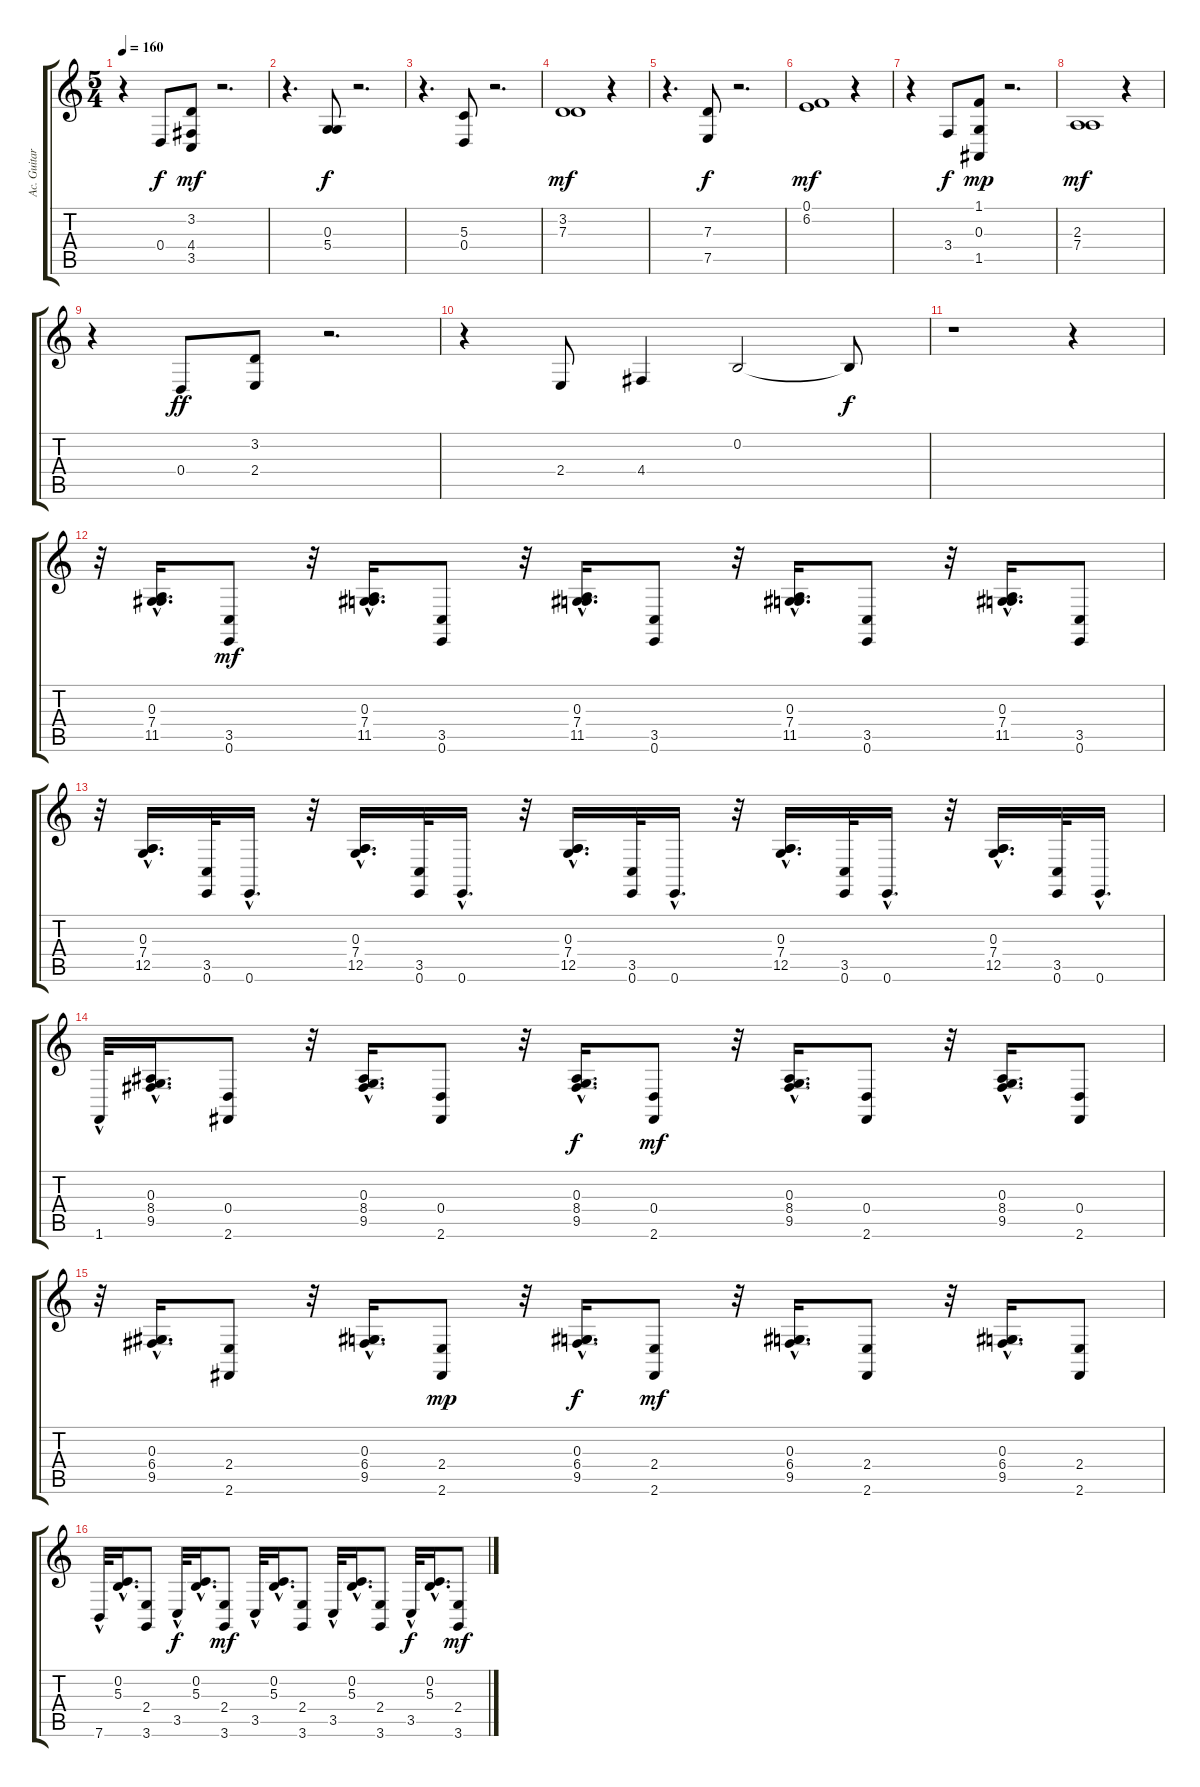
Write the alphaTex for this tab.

\track ("Ac. Guitar" "Ac. Guitar") {instrument acousticgrandpiano}
\staff {score tabs}
\tuning (E4 B3 G3 D3 A2 E2) {hide}
\ts (5 4)
\tempo 160
\clef g2
\ks c
r.4{dy mf} 0.4.8{dy f} (3.2 4.4 3.5).8{dy mf} r.2{d} |
r.4{d} (0.3 5.4).8{dy f} r.2{d} |
r.4{d} (5.3 0.4).8 r.2{d} |
(3.2 7.3).1{dy mf} r.4 |
r.4{d} (7.3 7.5).8{dy f} r.2{d} |
(0.1 6.2).1{dy mf} r.4 |
r.4 3.4.8{dy f} (1.1 0.3 1.5).8{dy mp} r.2{d} |
(2.3 7.4).1{dy mf} r.4 |
r.4 0.4.8{dy ff} (3.2 2.4).8 r.2{d} |
r.4 2.4.8 4.4.4 0.2.2 0.2{t}.8{dy f} |
r.1 r.4 |
r.32 (0.3{hac} 7.4{hac} 11.5{hac}).16{d} (3.5 0.6).8{dy mf} r.32 (0.3{hac} 7.4{hac} 11.5{hac}).16{d} (3.5 0.6).8 r.32 (0.3{hac} 7.4{hac} 11.5{hac}).16{d} (3.5 0.6).8 r.32 (0.3{hac} 7.4{hac} 11.5{hac}).16{d} (3.5 0.6).8 r.32 (0.3{hac} 7.4{hac} 11.5{hac}).16{d} (3.5 0.6).8 |
r.32 (0.3{hac} 7.4{hac} 12.5{hac}).16{d} (3.5 0.6).32 0.6{hac}.16{d} r.32 (0.3{hac} 7.4{hac} 12.5{hac}).16{d} (3.5 0.6).32 0.6{hac}.16{d} r.32 (0.3{hac} 7.4{hac} 12.5{hac}).16{d} (3.5 0.6).32 0.6{hac}.16{d} r.32 (0.3{hac} 7.4{hac} 12.5{hac}).16{d} (3.5 0.6).32 0.6{hac}.16{d} r.32 (0.3{hac} 7.4{hac} 12.5{hac}).16{d} (3.5 0.6).32 0.6{hac}.16{d} |
1.6{hac}.32 (0.3{hac} 8.4{hac} 9.5{hac}).16{d} (0.4 2.6).8 r.32 (0.3{hac} 8.4{hac} 9.5{hac}).16{d} (0.4 2.6).8 r.32 (0.3{hac} 8.4{hac} 9.5{hac}).16{d dy f} (0.4 2.6).8{dy mf} r.32 (0.3{hac} 8.4{hac} 9.5{hac}).16{d} (0.4 2.6).8 r.32 (0.3{hac} 8.4{hac} 9.5{hac}).16{d} (0.4 2.6).8 |
r.32 (0.3{hac} 6.4{hac} 9.5{hac}).16{d} (2.4 2.6).8 r.32 (0.3{hac} 6.4{hac} 9.5{hac}).16{d} (2.4 2.6).8{dy mp} r.32 (0.3{hac} 6.4{hac} 9.5{hac}).16{d dy f} (2.4 2.6).8{dy mf} r.32 (0.3{hac} 6.4{hac} 9.5{hac}).16{d} (2.4 2.6).8 r.32 (0.3{hac} 6.4{hac} 9.5{hac}).16{d} (2.4 2.6).8 |
7.6{hac}.32 (0.2{hac} 5.3{hac}).16{d} (2.4 3.6).8 3.5{hac}.32{dy f} (0.2{hac} 5.3{hac}).16{d} (2.4 3.6).8{dy mf} 3.5{hac}.32 (0.2{hac} 5.3{hac}).16{d} (2.4 3.6).8 3.5{hac}.32 (0.2{hac} 5.3{hac}).16{d} (2.4 3.6).8 3.5{hac}.32{dy f} (0.2{hac} 5.3{hac}).16{d} (2.4 3.6).8{dy mf}
